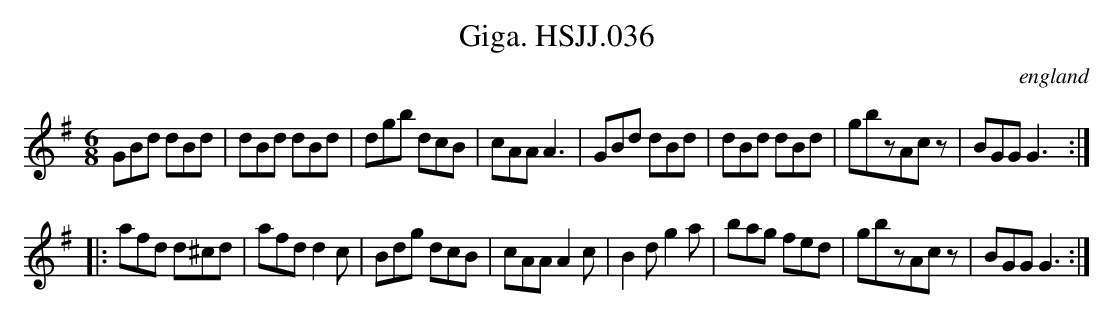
X:1
T:Giga. HSJJ.036
O:england
M:6/8
L:1/8
K:G
GBd dBd|dBd dBd|dgb dcB|cAAA3|GBd dBd|dBd dBd|gbzAcz|BGGG3:|
|:afd d^cd|afdd2c|Bdg dcB|cAAA2c|B2dg2a|bag fed|gbzAcz|BGGG3:|]
